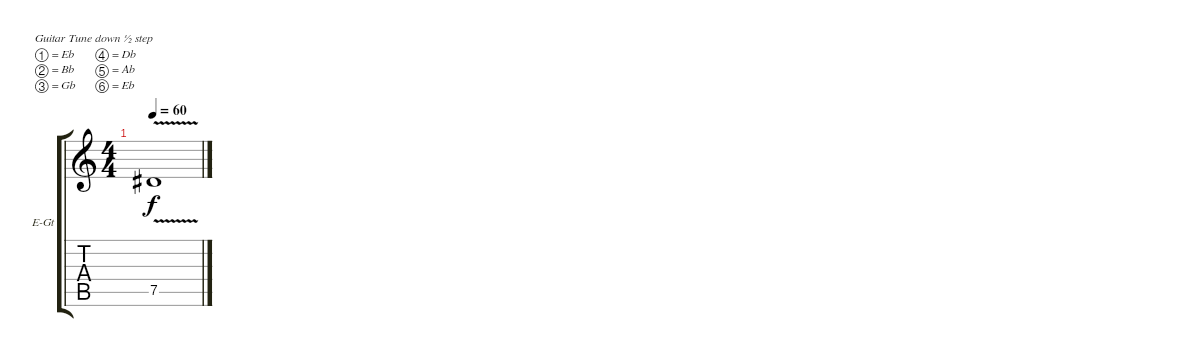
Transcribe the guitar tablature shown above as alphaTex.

\bracketExtendMode groupsimilarinstruments
\firstSystemTrackNameOrientation horizontal
\otherSystemsTrackNameOrientation horizontal
\track ("guitar 2" "E-Gt") {instrument overdrivenguitar}
\staff {score tabs}
\tuning (Eb4 Bb3 Gb3 Db3 Ab2 Eb2)
\ts (4 4)
\tempo 60
\clef g2
\ks c
7.5{v t}.1{dy f}
